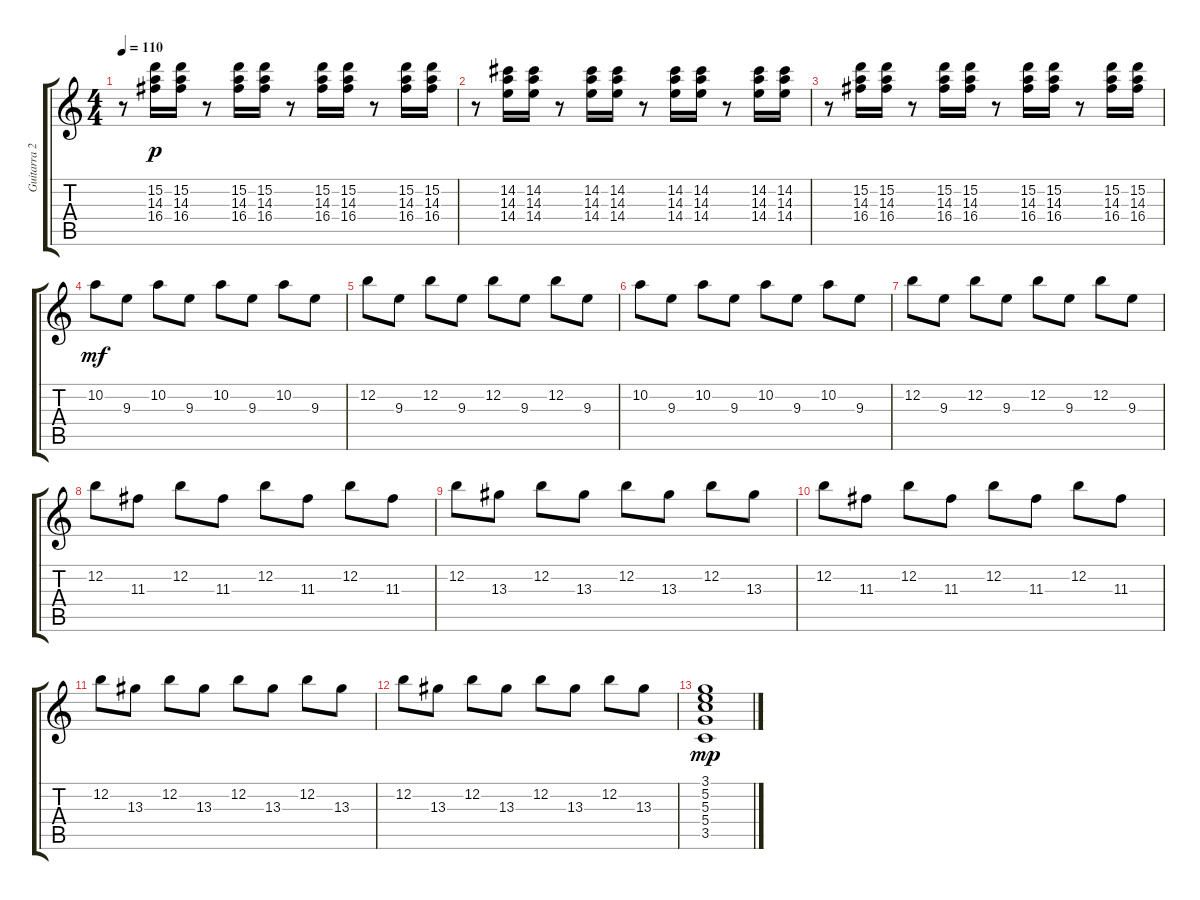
\track ("Guitarra 2" "Guitarra 2") {instrument overdrivenguitar}
\staff {score tabs}
\tuning (E4 B3 G3 D3 A2 E2) {hide}
\ts (4 4)
\tempo 110
\clef g2
\ks c
r.8{dy p} (15.2 14.3 16.4).16 (15.2 14.3 16.4).16 r.8 (15.2 14.3 16.4).16 (15.2 14.3 16.4).16 r.8 (15.2 14.3 16.4).16 (15.2 14.3 16.4).16 r.8 (15.2 14.3 16.4).16 (15.2 14.3 16.4).16 |
r.8 (14.2 14.3 14.4).16 (14.2 14.3 14.4).16 r.8 (14.2 14.3 14.4).16 (14.2 14.3 14.4).16 r.8 (14.2 14.3 14.4).16 (14.2 14.3 14.4).16 r.8 (14.2 14.3 14.4).16 (14.2 14.3 14.4).16 |
r.8 (15.2 14.3 16.4).16 (15.2 14.3 16.4).16 r.8 (15.2 14.3 16.4).16 (15.2 14.3 16.4).16 r.8 (15.2 14.3 16.4).16 (15.2 14.3 16.4).16 r.8 (15.2 14.3 16.4).16 (15.2 14.3 16.4).16 |
10.2.8{dy mf} 9.3.8 10.2.8 9.3.8 10.2.8 9.3.8 10.2.8 9.3.8 |
12.2.8 9.3.8 12.2.8 9.3.8 12.2.8 9.3.8 12.2.8 9.3.8 |
10.2.8 9.3.8 10.2.8 9.3.8 10.2.8 9.3.8 10.2.8 9.3.8 |
12.2.8 9.3.8 12.2.8 9.3.8 12.2.8 9.3.8 12.2.8 9.3.8 |
12.2.8 11.3.8 12.2.8 11.3.8 12.2.8 11.3.8 12.2.8 11.3.8 |
12.2.8 13.3.8 12.2.8 13.3.8 12.2.8 13.3.8 12.2.8 13.3.8 |
12.2.8 11.3.8 12.2.8 11.3.8 12.2.8 11.3.8 12.2.8 11.3.8 |
12.2.8 13.3.8 12.2.8 13.3.8 12.2.8 13.3.8 12.2.8 13.3.8 |
12.2.8 13.3.8 12.2.8 13.3.8 12.2.8 13.3.8 12.2.8 13.3.8 |
(3.1 5.2 5.3 5.4 3.5).1{dy mp}
